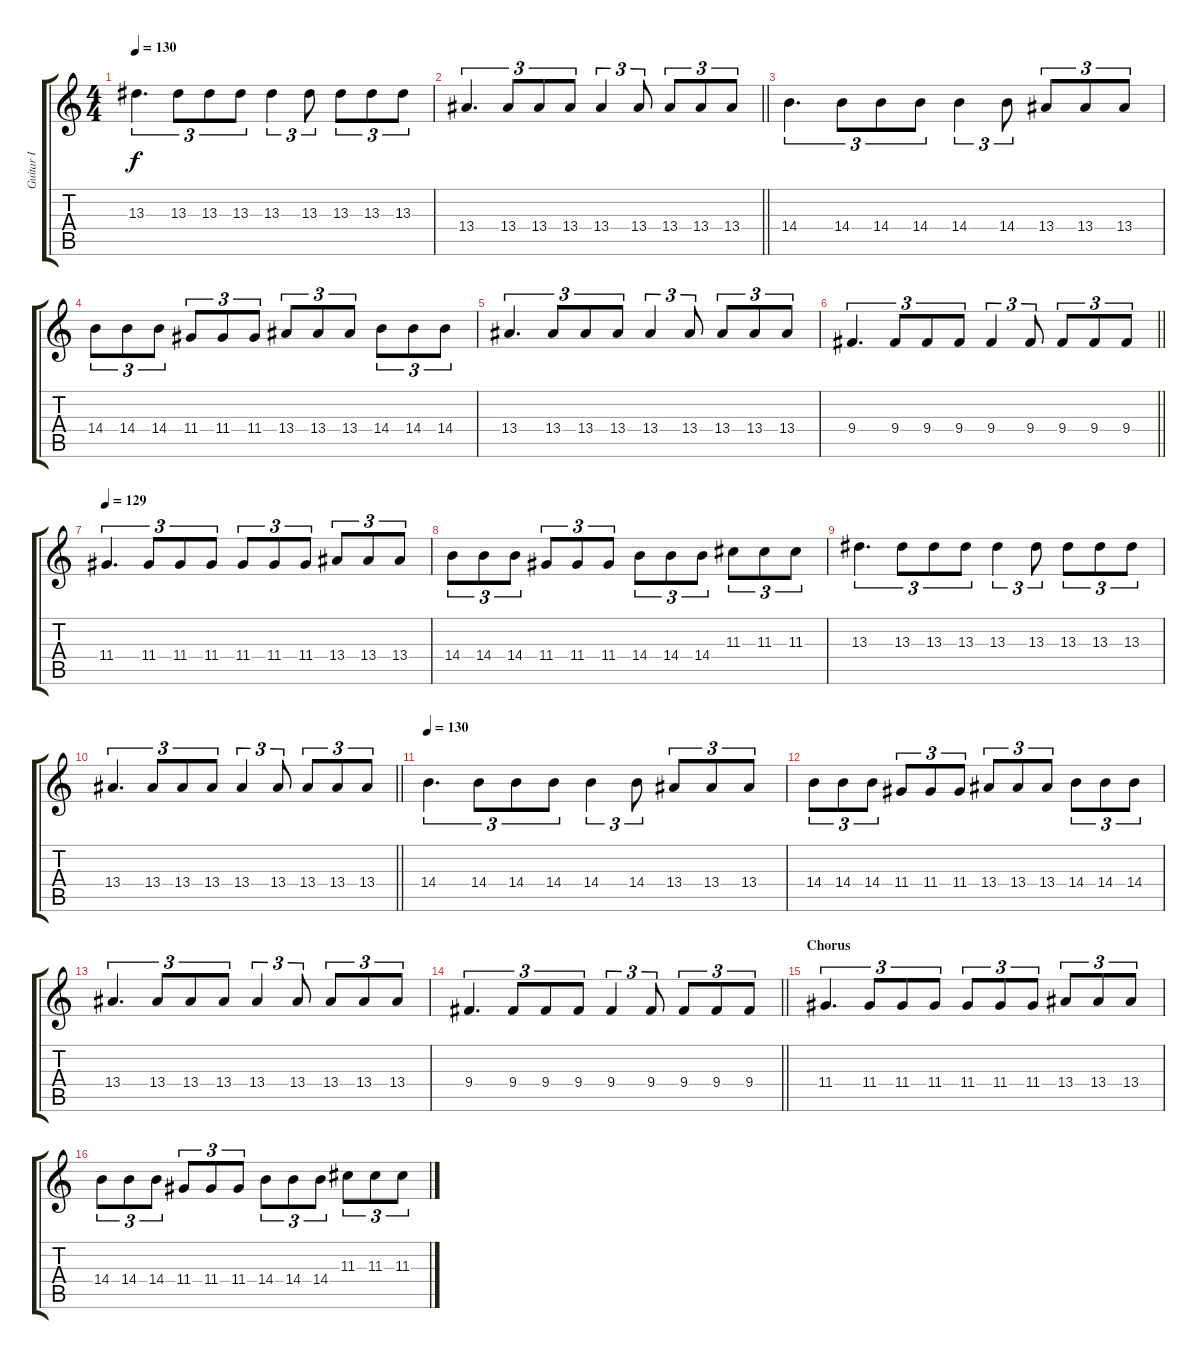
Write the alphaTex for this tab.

\track ("Guitar I" "Guitar I") {instrument distortionguitar}
\staff {score tabs}
\tuning (B3 Gb3 D3 A2 E2 B1) {hide}
\ts (4 4)
\tempo 130
\clef g2
\ks c
13.3.4{d tu (3 2) dy f} 13.3.8{tu (3 2)} 13.3.8{tu (3 2)} 13.3.8{tu (3 2)} 13.3.4{tu (3 2)} 13.3.8{tu (3 2)} 13.3.8{tu (3 2)} 13.3.8{tu (3 2)} 13.3.8{tu (3 2)} |
\barLineRight lightlight
13.4.4{d tu (3 2)} 13.4.8{tu (3 2)} 13.4.8{tu (3 2)} 13.4.8{tu (3 2)} 13.4.4{tu (3 2)} 13.4.8{tu (3 2)} 13.4.8{tu (3 2)} 13.4.8{tu (3 2)} 13.4.8{tu (3 2)} |
\section ("" "")
14.4.4{d tu (3 2)} 14.4.8{tu (3 2)} 14.4.8{tu (3 2)} 14.4.8{tu (3 2)} 14.4.4{tu (3 2)} 14.4.8{tu (3 2)} 13.4.8{tu (3 2)} 13.4.8{tu (3 2)} 13.4.8{tu (3 2)} |
14.4.8{tu (3 2)} 14.4.8{tu (3 2)} 14.4.8{tu (3 2)} 11.4.8{tu (3 2)} 11.4.8{tu (3 2)} 11.4.8{tu (3 2)} 13.4.8{tu (3 2)} 13.4.8{tu (3 2)} 13.4.8{tu (3 2)} 14.4.8{tu (3 2)} 14.4.8{tu (3 2)} 14.4.8{tu (3 2)} |
13.4.4{d tu (3 2)} 13.4.8{tu (3 2)} 13.4.8{tu (3 2)} 13.4.8{tu (3 2)} 13.4.4{tu (3 2)} 13.4.8{tu (3 2)} 13.4.8{tu (3 2)} 13.4.8{tu (3 2)} 13.4.8{tu (3 2)} |
\barLineRight lightlight
9.4.4{d tu (3 2)} 9.4.8{tu (3 2)} 9.4.8{tu (3 2)} 9.4.8{tu (3 2)} 9.4.4{tu (3 2)} 9.4.8{tu (3 2)} 9.4.8{tu (3 2)} 9.4.8{tu (3 2)} 9.4.8{tu (3 2)} |
\section ("" "")
\tempo 129
11.4.4{d tu (3 2)} 11.4.8{tu (3 2)} 11.4.8{tu (3 2)} 11.4.8{tu (3 2)} 11.4.8{tu (3 2)} 11.4.8{tu (3 2)} 11.4.8{tu (3 2)} 13.4.8{tu (3 2)} 13.4.8{tu (3 2)} 13.4.8{tu (3 2)} |
14.4.8{tu (3 2)} 14.4.8{tu (3 2)} 14.4.8{tu (3 2)} 11.4.8{tu (3 2)} 11.4.8{tu (3 2)} 11.4.8{tu (3 2)} 14.4.8{tu (3 2)} 14.4.8{tu (3 2)} 14.4.8{tu (3 2)} 11.3.8{tu (3 2)} 11.3.8{tu (3 2)} 11.3.8{tu (3 2)} |
13.3.4{d tu (3 2)} 13.3.8{tu (3 2)} 13.3.8{tu (3 2)} 13.3.8{tu (3 2)} 13.3.4{tu (3 2)} 13.3.8{tu (3 2)} 13.3.8{tu (3 2)} 13.3.8{tu (3 2)} 13.3.8{tu (3 2)} |
\barLineRight lightlight
13.4.4{d tu (3 2)} 13.4.8{tu (3 2)} 13.4.8{tu (3 2)} 13.4.8{tu (3 2)} 13.4.4{tu (3 2)} 13.4.8{tu (3 2)} 13.4.8{tu (3 2)} 13.4.8{tu (3 2)} 13.4.8{tu (3 2)} |
\section ("" "")
\tempo 130
14.4.4{d tu (3 2)} 14.4.8{tu (3 2)} 14.4.8{tu (3 2)} 14.4.8{tu (3 2)} 14.4.4{tu (3 2)} 14.4.8{tu (3 2)} 13.4.8{tu (3 2)} 13.4.8{tu (3 2)} 13.4.8{tu (3 2)} |
14.4.8{tu (3 2)} 14.4.8{tu (3 2)} 14.4.8{tu (3 2)} 11.4.8{tu (3 2)} 11.4.8{tu (3 2)} 11.4.8{tu (3 2)} 13.4.8{tu (3 2)} 13.4.8{tu (3 2)} 13.4.8{tu (3 2)} 14.4.8{tu (3 2)} 14.4.8{tu (3 2)} 14.4.8{tu (3 2)} |
13.4.4{d tu (3 2)} 13.4.8{tu (3 2)} 13.4.8{tu (3 2)} 13.4.8{tu (3 2)} 13.4.4{tu (3 2)} 13.4.8{tu (3 2)} 13.4.8{tu (3 2)} 13.4.8{tu (3 2)} 13.4.8{tu (3 2)} |
\barLineRight lightlight
9.4.4{d tu (3 2)} 9.4.8{tu (3 2)} 9.4.8{tu (3 2)} 9.4.8{tu (3 2)} 9.4.4{tu (3 2)} 9.4.8{tu (3 2)} 9.4.8{tu (3 2)} 9.4.8{tu (3 2)} 9.4.8{tu (3 2)} |
\section ("" "Chorus")
11.4.4{d tu (3 2)} 11.4.8{tu (3 2)} 11.4.8{tu (3 2)} 11.4.8{tu (3 2)} 11.4.8{tu (3 2)} 11.4.8{tu (3 2)} 11.4.8{tu (3 2)} 13.4.8{tu (3 2)} 13.4.8{tu (3 2)} 13.4.8{tu (3 2)} |
14.4.8{tu (3 2)} 14.4.8{tu (3 2)} 14.4.8{tu (3 2)} 11.4.8{tu (3 2)} 11.4.8{tu (3 2)} 11.4.8{tu (3 2)} 14.4.8{tu (3 2)} 14.4.8{tu (3 2)} 14.4.8{tu (3 2)} 11.3.8{tu (3 2)} 11.3.8{tu (3 2)} 11.3.8{tu (3 2)}
